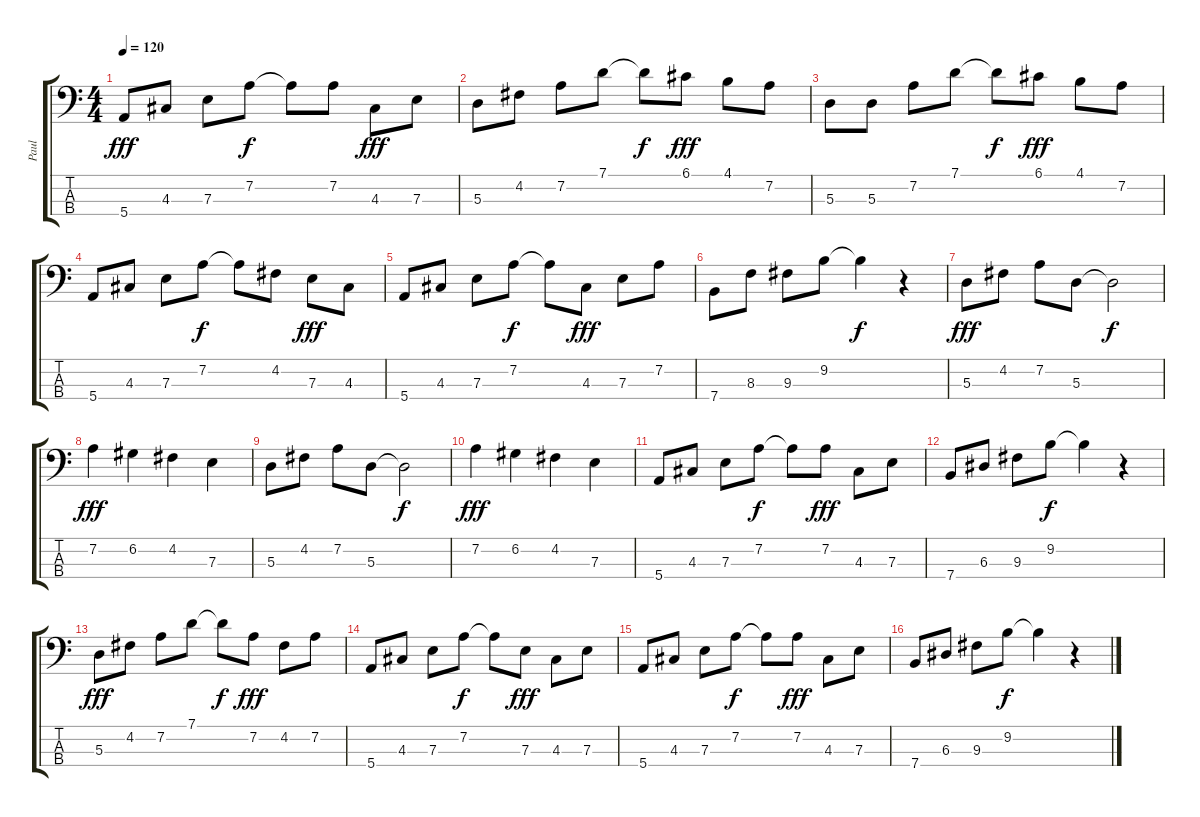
\track ("Paul" "Paul") {instrument electricbasspick}
\staff {score tabs}
\tuning (G2 D2 A1 E1) {hide}
\ts (4 4)
\tempo 120
\clef f4
\ks c
5.4.8{dy fff} 4.3.8 7.3.8 7.2.8{dy f} 7.2{t}.8 7.2.8 4.3.8{dy fff} 7.3.8 |
5.3.8 4.2.8 7.2.8 7.1.8 7.1{t}.8{dy f} 6.1.8{dy fff} 4.1.8 7.2.8 |
5.3.8 5.3.8 7.2.8 7.1.8 7.1{t}.8{dy f} 6.1.8{dy fff} 4.1.8 7.2.8 |
5.4.8 4.3.8 7.3.8 7.2.8{dy f} 7.2{t}.8 4.2.8 7.3.8{dy fff} 4.3.8 |
5.4.8 4.3.8 7.3.8 7.2.8{dy f} 7.2{t}.8 4.3.8{dy fff} 7.3.8 7.2.8 |
7.4.8 8.3.8 9.3.8 9.2.8 9.2{t}.4{dy f} r.4 |
5.3.8{dy fff} 4.2.8 7.2.8 5.3.8 5.3{t}.2{dy f} |
7.2.4{dy fff} 6.2.4 4.2.4 7.3.4 |
5.3.8 4.2.8 7.2.8 5.3.8 5.3{t}.2{dy f} |
7.2.4{dy fff} 6.2.4 4.2.4 7.3.4 |
5.4.8 4.3.8 7.3.8 7.2.8{dy f} 7.2{t}.8 7.2.8{dy fff} 4.3.8 7.3.8 |
7.4.8 6.3.8 9.3.8 9.2.8{dy f} 9.2{t}.4 r.4 |
5.3.8{dy fff} 4.2.8 7.2.8 7.1.8 7.1{t}.8{dy f} 7.2.8{dy fff} 4.2.8 7.2.8 |
5.4.8 4.3.8 7.3.8 7.2.8{dy f} 7.2{t}.8 7.3.8{dy fff} 4.3.8 7.3.8 |
5.4.8{volume 9} 4.3.8 7.3.8 7.2.8{dy f} 7.2{t}.8 7.2.8{dy fff} 4.3.8 7.3.8 |
7.4.8 6.3.8 9.3.8 9.2.8{dy f} 9.2{t}.4 r.4
